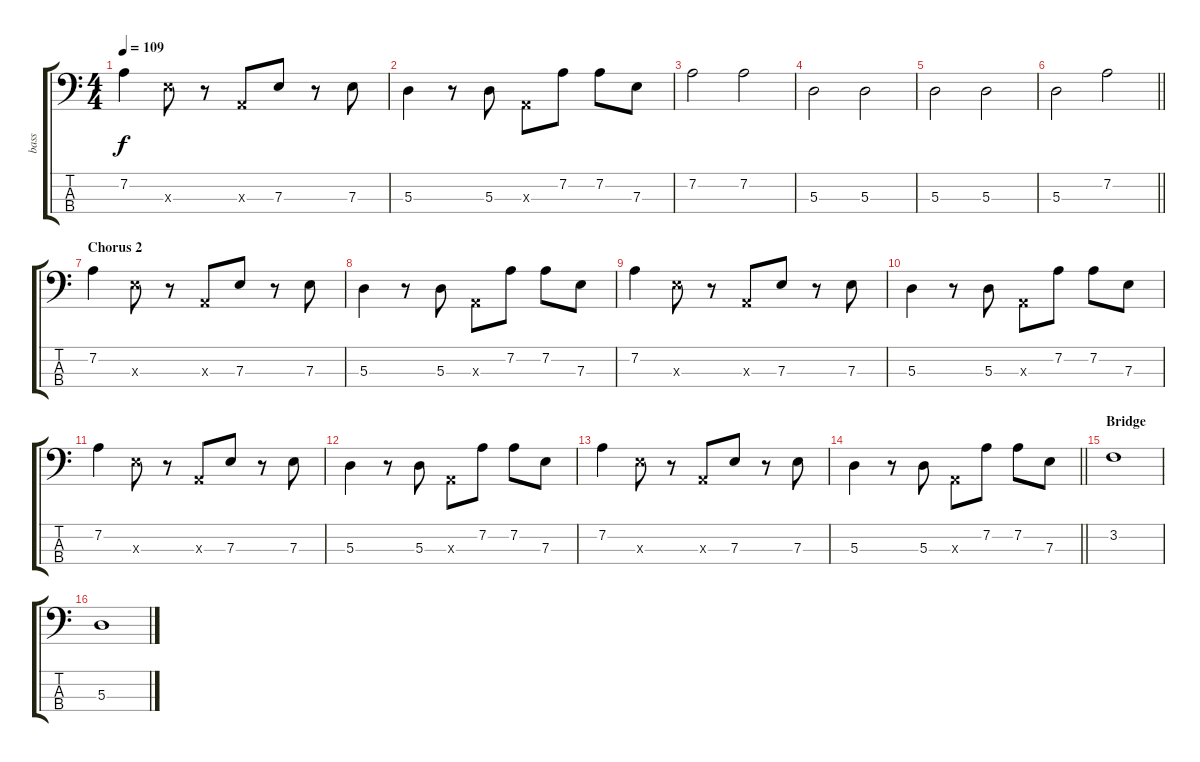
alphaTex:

\track ("bass" "bass") {instrument electricbasspick}
\staff {score tabs}
\tuning (G2 D2 A1 E1) {hide}
\ts (4 4)
\tempo 109
\clef f4
\ks c
7.2.4{dy f} 7.3{x}.8 r.8 0.3{x}.8 7.3.8 r.8 7.3.8 |
5.3.4 r.8 5.3.8 0.3{x}.8 7.2.8 7.2.8 7.3.8 |
7.2.2 7.2.2 |
5.3.2 5.3.2 |
5.3.2 5.3.2 |
\barLineRight lightlight
5.3.2 7.2.2 |
\section ("" "Chorus 2")
7.2.4 7.3{x}.8 r.8 0.3{x}.8 7.3.8 r.8 7.3.8 |
5.3.4 r.8 5.3.8 0.3{x}.8 7.2.8 7.2.8 7.3.8 |
7.2.4 7.3{x}.8 r.8 0.3{x}.8 7.3.8 r.8 7.3.8 |
5.3.4 r.8 5.3.8 0.3{x}.8 7.2.8 7.2.8 7.3.8 |
7.2.4 7.3{x}.8 r.8 0.3{x}.8 7.3.8 r.8 7.3.8 |
5.3.4 r.8 5.3.8 0.3{x}.8 7.2.8 7.2.8 7.3.8 |
7.2.4 7.3{x}.8 r.8 0.3{x}.8 7.3.8 r.8 7.3.8 |
\barLineRight lightlight
5.3.4 r.8 5.3.8 0.3{x}.8 7.2.8 7.2.8 7.3.8 |
\section ("" "Bridge")
3.2.1 |
5.3.1
